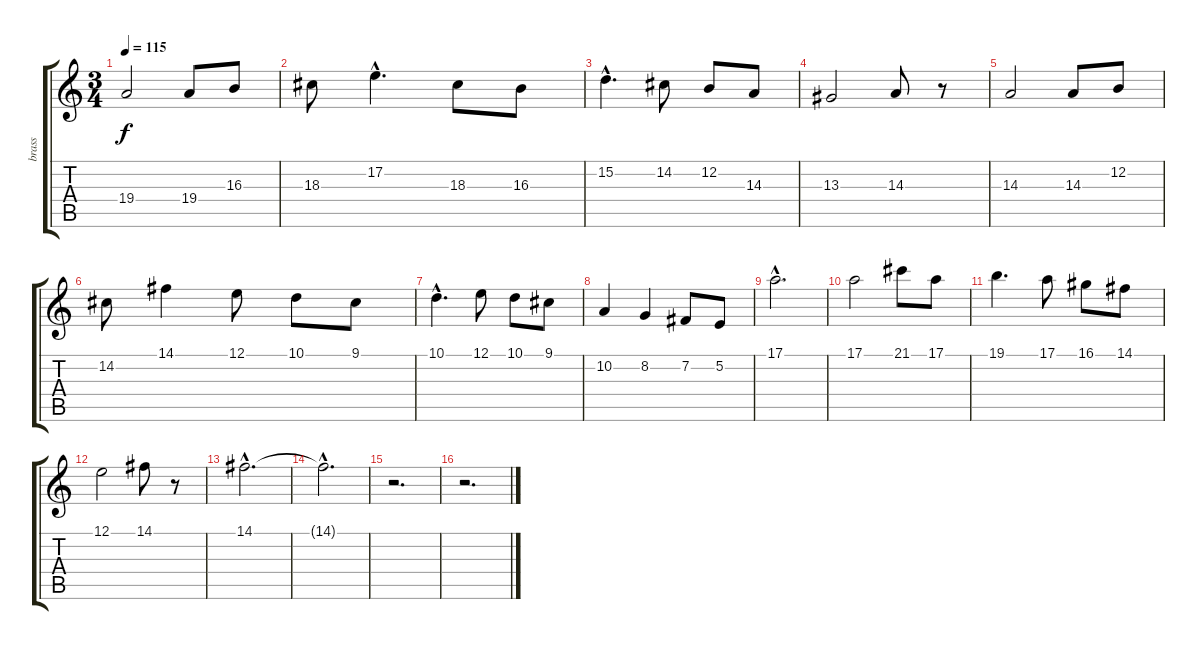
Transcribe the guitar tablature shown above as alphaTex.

\track ("brass" "brass") {instrument synthbrass1}
\staff {score tabs}
\tuning (E4 B3 G3 D3 A2 E2) {hide}
\ts (3 4)
\tempo 115
\clef g2
\ks c
19.4.2{dy f} 19.4.8 16.3.8 |
18.3.8 17.2{hac}.4{d} 18.3.8 16.3.8 |
15.2{hac}.4{d} 14.2.8 12.2.8 14.3.8 |
13.3.2 14.3.8 r.8 |
14.3.2 14.3.8 12.2.8 |
14.2.8 14.1.4 12.1.8 10.1.8 9.1.8 |
10.1{hac}.4{d} 12.1.8 10.1.8 9.1.8 |
10.2.4 8.2.4 7.2.8 5.2.8 |
17.1{hac}.2{d} |
17.1.2 21.1.8 17.1.8 |
19.1.4{d} 17.1.8 16.1.8 14.1.8 |
12.1.2 14.1.8 r.8 |
14.1{hac}.2{d} |
14.1{hac t}.2{d} |
r.2{d} |
r.2{d}
